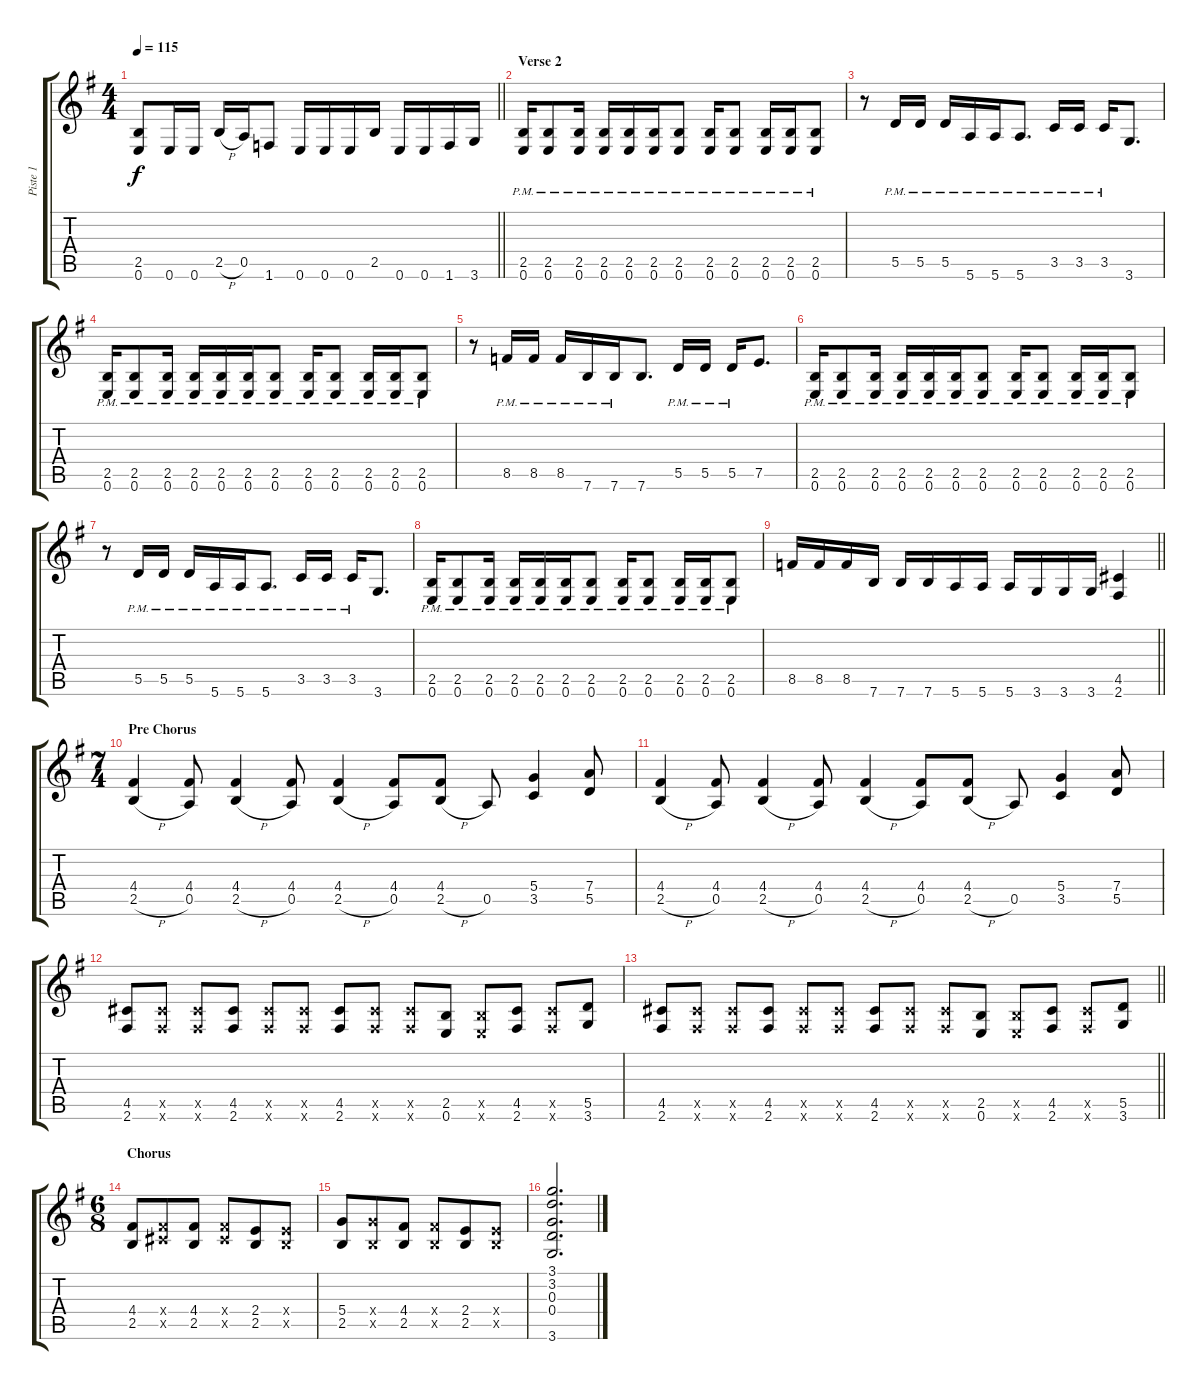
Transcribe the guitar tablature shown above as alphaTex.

\track ("Piste 1" "Piste 1") {instrument overdrivenguitar}
\staff {score tabs}
\tuning (E4 B3 G3 D3 A2 E2) {hide}
\ts (4 4)
\tempo 115
\clef g2
\barLineRight lightlight
\ks eminor
(2.5 0.6).8{dy f} 0.6.16 0.6.16 2.5{h}.16 0.5.16 1.6.8 0.6.16 0.6.16 0.6.16 2.5.16 0.6.16 0.6.16 1.6.16 3.6.16 |
\section ("" "Verse 2")
(2.5{pm} 0.6{pm}).16 (2.5{pm} 0.6{pm}).8 (2.5{pm} 0.6{pm}).16 (2.5{pm} 0.6{pm}).16 (2.5{pm} 0.6{pm}).16 (2.5{pm} 0.6{pm}).16 (2.5{pm} 0.6{pm}).8 (2.5{pm} 0.6{pm}).16 (2.5{pm} 0.6{pm}).8 (2.5{pm} 0.6{pm}).16 (2.5{pm} 0.6{pm}).16 (2.5{pm} 0.6{pm}).8 |
r.8 5.5{pm}.16 5.5{pm}.16 5.5{pm}.16 5.6{pm}.16 5.6{pm}.16 5.6{pm}.8{d} 3.5{pm}.16 3.5{pm}.16 3.5{pm}.16 3.6.8{d} |
(2.5{pm} 0.6{pm}).16 (2.5{pm} 0.6{pm}).8 (2.5{pm} 0.6{pm}).16 (2.5{pm} 0.6{pm}).16 (2.5{pm} 0.6{pm}).16 (2.5{pm} 0.6{pm}).16 (2.5{pm} 0.6{pm}).8 (2.5{pm} 0.6{pm}).16 (2.5{pm} 0.6{pm}).8 (2.5{pm} 0.6{pm}).16 (2.5{pm} 0.6{pm}).16 (2.5{pm} 0.6{pm}).8 |
r.8 8.5{pm}.16 8.5{pm}.16 8.5{pm}.16 7.6{pm}.16 7.6{pm}.16 7.6.8{d} 5.5{pm}.16 5.5{pm}.16 5.5{pm}.16 7.5.8{d} |
(2.5{pm} 0.6{pm}).16 (2.5{pm} 0.6{pm}).8 (2.5{pm} 0.6{pm}).16 (2.5{pm} 0.6{pm}).16 (2.5{pm} 0.6{pm}).16 (2.5{pm} 0.6{pm}).16 (2.5{pm} 0.6{pm}).8 (2.5{pm} 0.6{pm}).16 (2.5{pm} 0.6{pm}).8 (2.5{pm} 0.6{pm}).16 (2.5{pm} 0.6{pm}).16 (2.5{pm} 0.6{pm}).8 |
r.8 5.5{pm}.16 5.5{pm}.16 5.5{pm}.16 5.6{pm}.16 5.6{pm}.16 5.6{pm}.8{d} 3.5{pm}.16 3.5{pm}.16 3.5{pm}.16 3.6.8{d} |
(2.5{pm} 0.6{pm}).16 (2.5{pm} 0.6{pm}).8 (2.5{pm} 0.6{pm}).16 (2.5{pm} 0.6{pm}).16 (2.5{pm} 0.6{pm}).16 (2.5{pm} 0.6{pm}).16 (2.5{pm} 0.6{pm}).8 (2.5{pm} 0.6{pm}).16 (2.5{pm} 0.6{pm}).8 (2.5{pm} 0.6{pm}).16 (2.5{pm} 0.6{pm}).16 (2.5{pm} 0.6{pm}).8 |
\barLineRight lightlight
8.5.16 8.5.16 8.5.16 7.6.16 7.6.16 7.6.16 5.6.16 5.6.16 5.6.16 3.6.16 3.6.16 3.6.16 (4.5 2.6).4 |
\ts (7 4)
\section ("" "Pre Chorus")
(4.4 2.5{h}).4 (4.4 0.5).8 (4.4 2.5{h}).4 (4.4 0.5).8 (4.4 2.5{h}).4 (4.4 0.5).8 (4.4 2.5{h}).8 0.5.8 (5.4 3.5).4 (7.4 5.5).8 |
(4.4 2.5{h}).4 (4.4 0.5).8 (4.4 2.5{h}).4 (4.4 0.5).8 (4.4 2.5{h}).4 (4.4 0.5).8 (4.4 2.5{h}).8 0.5.8 (5.4 3.5).4 (7.4 5.5).8 |
(4.5 2.6).8 (4.5{x} 2.6{x}).8 (4.5{x} 2.6{x}).8 (4.5 2.6).8 (4.5{x} 2.6{x}).8 (4.5{x} 2.6{x}).8 (4.5 2.6).8 (4.5{x} 2.6{x}).8 (4.5{x} 2.6{x}).8 (2.5 0.6).8 (2.5{x} 0.6{x}).8 (4.5 2.6).8 (4.5{x} 2.6{x}).8 (5.5 3.6).8 |
\barLineRight lightlight
(4.5 2.6).8 (4.5{x} 2.6{x}).8 (4.5{x} 2.6{x}).8 (4.5 2.6).8 (4.5{x} 2.6{x}).8 (4.5{x} 2.6{x}).8 (4.5 2.6).8 (4.5{x} 2.6{x}).8 (4.5{x} 2.6{x}).8 (2.5 0.6).8 (2.5{x} 0.6{x}).8 (4.5 2.6).8 (4.5{x} 2.6{x}).8 (5.5 3.6).8 |
\ts (6 8)
\section ("" "Chorus ")
(4.4 2.5).8 (4.4{x} 4.5{x}).8 (4.4 2.5).8 (4.4{x} 4.5{x}).8 (2.4 2.5).8 (2.4{x} 2.5{x}).8 |
(5.4 2.5).8 (5.4{x} 2.5{x}).8 (4.4 2.5).8 (4.4{x} 2.5{x}).8 (2.4 2.5).8 (2.4{x} 2.5{x}).8 |
(3.1 3.2 0.3 0.4 3.6).2{d}
